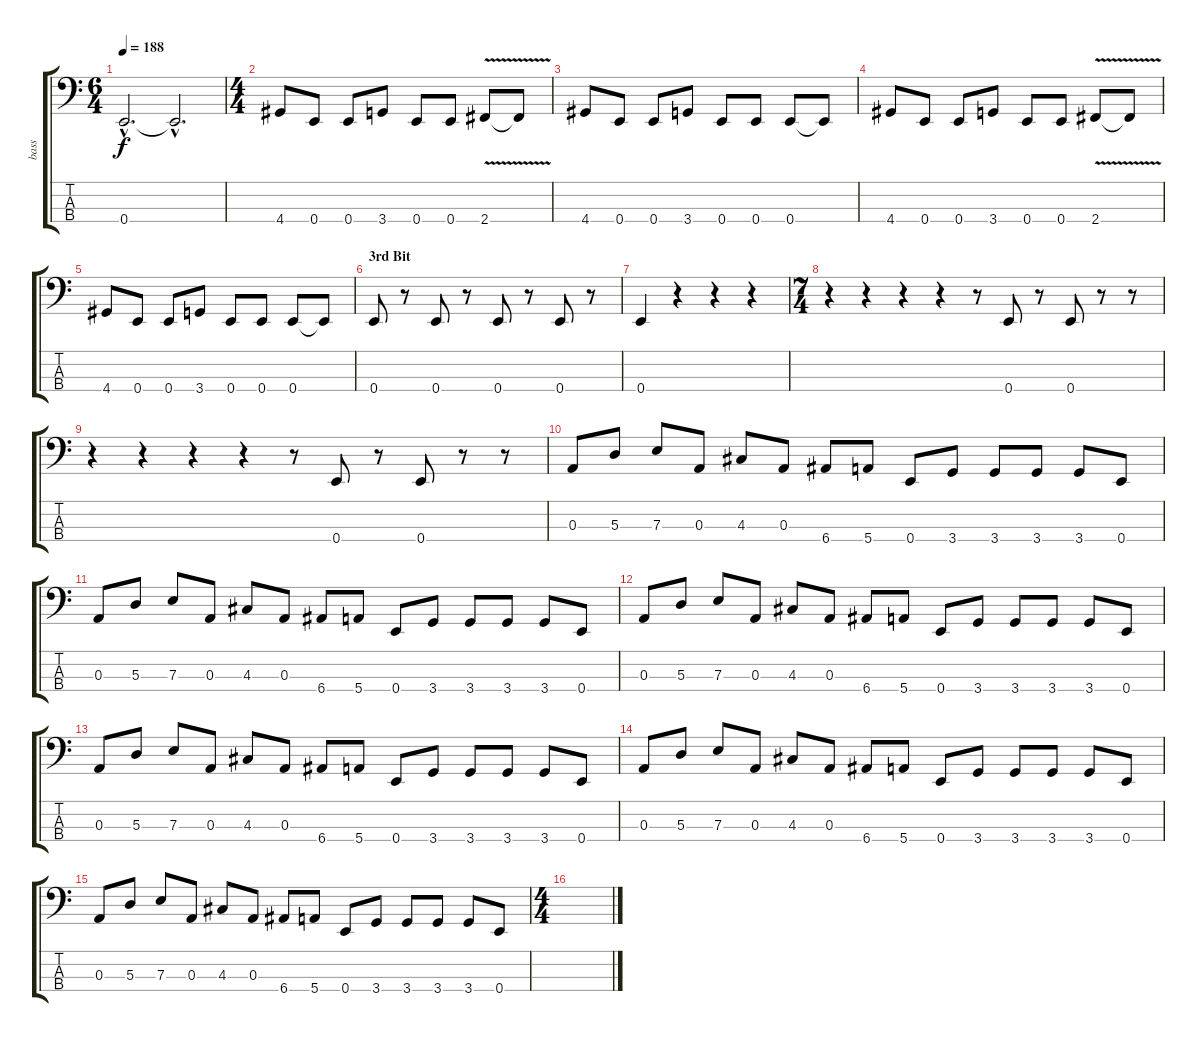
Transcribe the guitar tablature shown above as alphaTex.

\track ("bass" "bass") {instrument electricbasspick}
\staff {score tabs}
\tuning (G2 D2 A1 E1) {hide}
\ts (6 4)
\tempo 188
\clef f4
\ks c
0.4{hac}.2{d dy f} 0.4{hac t}.2{d} |
\ts (4 4)
4.4.8 0.4.8 0.4.8 3.4.8 0.4.8 0.4.8 2.4{v}.8 2.4{t}.8 |
4.4.8 0.4.8 0.4.8 3.4.8 0.4.8 0.4.8 0.4.8 0.4{t}.8 |
4.4.8 0.4.8 0.4.8 3.4.8 0.4.8 0.4.8 2.4{v}.8 2.4{t}.8 |
4.4.8 0.4.8 0.4.8 3.4.8 0.4.8 0.4.8 0.4.8 0.4{t}.8 |
\section ("" "3rd Bit")
0.4.8 r.8 0.4.8 r.8 0.4.8 r.8 0.4.8 r.8 |
0.4.4 r.4 r.4 r.4 |
\ts (7 4)
r.4 r.4 r.4 r.4 r.8 0.4.8 r.8 0.4.8 r.8 r.8 |
r.4 r.4 r.4 r.4 r.8 0.4.8 r.8 0.4.8 r.8 r.8 |
0.3.8 5.3.8 7.3.8 0.3.8 4.3.8 0.3.8 6.4.8 5.4.8 0.4.8 3.4.8 3.4.8 3.4.8 3.4.8 0.4.8 |
0.3.8 5.3.8 7.3.8 0.3.8 4.3.8 0.3.8 6.4.8 5.4.8 0.4.8 3.4.8 3.4.8 3.4.8 3.4.8 0.4.8 |
0.3.8 5.3.8 7.3.8 0.3.8 4.3.8 0.3.8 6.4.8 5.4.8 0.4.8 3.4.8 3.4.8 3.4.8 3.4.8 0.4.8 |
0.3.8 5.3.8 7.3.8 0.3.8 4.3.8 0.3.8 6.4.8 5.4.8 0.4.8 3.4.8 3.4.8 3.4.8 3.4.8 0.4.8 |
0.3.8 5.3.8 7.3.8 0.3.8 4.3.8 0.3.8 6.4.8 5.4.8 0.4.8 3.4.8 3.4.8 3.4.8 3.4.8 0.4.8 |
0.3.8 5.3.8 7.3.8 0.3.8 4.3.8 0.3.8 6.4.8 5.4.8 0.4.8 3.4.8 3.4.8 3.4.8 3.4.8 0.4.8 |
\ts (4 4)
